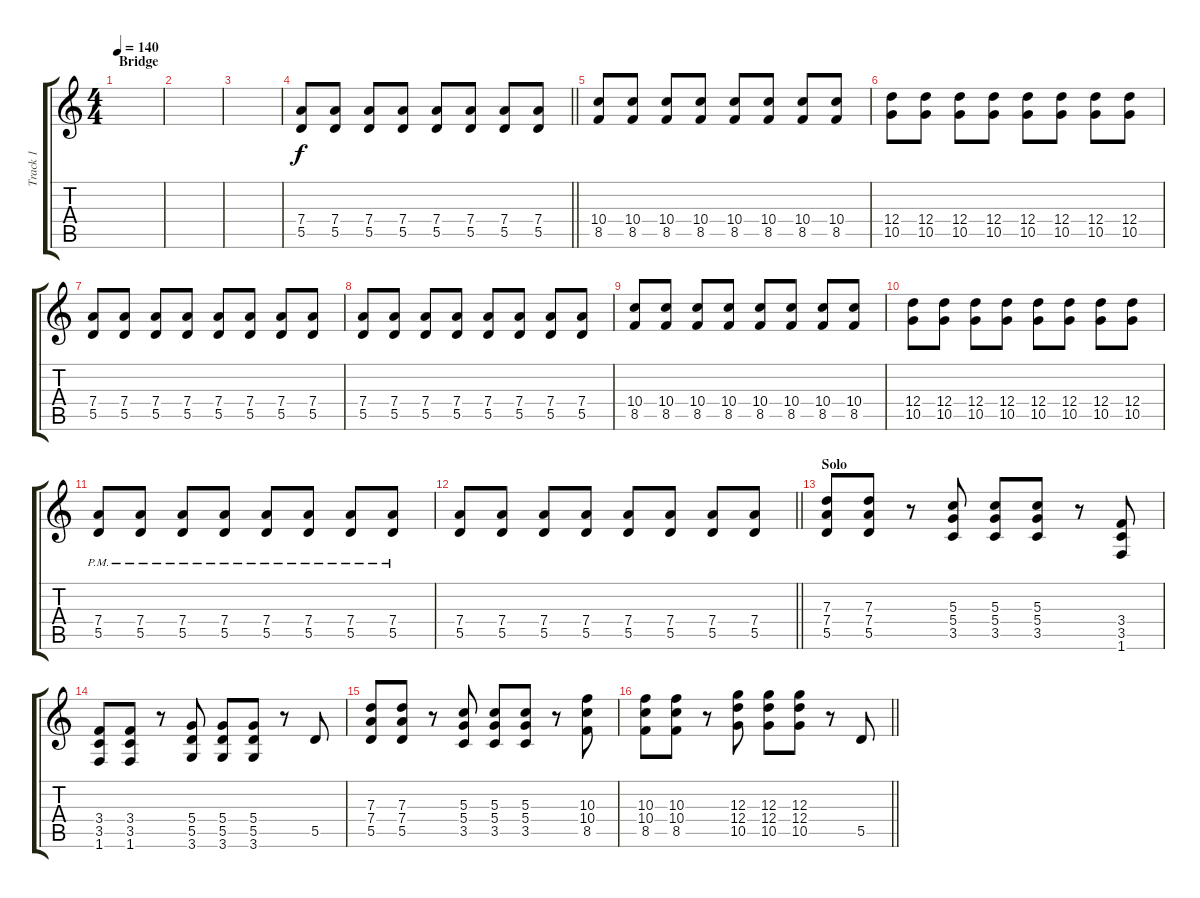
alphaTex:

\track ("Track 1" "Track 1") {instrument distortionguitar}
\staff {score tabs}
\tuning (E4 B3 G3 D3 A2 E2) {hide}
\ts (4 4)
\section ("" "Bridge")
\tempo 140
\clef g2
\ks c
|
|
|
\barLineRight lightlight
(7.4 5.5).8 (7.4 5.5).8 (7.4 5.5).8 (7.4 5.5).8 (7.4 5.5).8 (7.4 5.5).8 (7.4 5.5).8 (7.4 5.5).8 |
(10.4 8.5).8 (10.4 8.5).8 (10.4 8.5).8 (10.4 8.5).8 (10.4 8.5).8 (10.4 8.5).8 (10.4 8.5).8 (10.4 8.5).8 |
(12.4 10.5).8 (12.4 10.5).8 (12.4 10.5).8 (12.4 10.5).8 (12.4 10.5).8 (12.4 10.5).8 (12.4 10.5).8 (12.4 10.5).8 |
(7.4 5.5).8 (7.4 5.5).8 (7.4 5.5).8 (7.4 5.5).8 (7.4 5.5).8 (7.4 5.5).8 (7.4 5.5).8 (7.4 5.5).8 |
(7.4 5.5).8 (7.4 5.5).8 (7.4 5.5).8 (7.4 5.5).8 (7.4 5.5).8 (7.4 5.5).8 (7.4 5.5).8 (7.4 5.5).8 |
(10.4 8.5).8 (10.4 8.5).8 (10.4 8.5).8 (10.4 8.5).8 (10.4 8.5).8 (10.4 8.5).8 (10.4 8.5).8 (10.4 8.5).8 |
(12.4 10.5).8 (12.4 10.5).8 (12.4 10.5).8 (12.4 10.5).8 (12.4 10.5).8 (12.4 10.5).8 (12.4 10.5).8 (12.4 10.5).8 |
(7.4{pm} 5.5{pm}).8 (7.4{pm} 5.5{pm}).8 (7.4{pm} 5.5{pm}).8 (7.4{pm} 5.5{pm}).8 (7.4{pm} 5.5{pm}).8 (7.4{pm} 5.5{pm}).8 (7.4{pm} 5.5{pm}).8 (7.4{pm} 5.5{pm}).8 |
\barLineRight lightlight
(7.4 5.5).8 (7.4 5.5).8 (7.4 5.5).8 (7.4 5.5).8 (7.4 5.5).8 (7.4 5.5).8 (7.4 5.5).8 (7.4 5.5).8 |
\section ("" "Solo")
(7.3 7.4 5.5).8 (7.3 7.4 5.5).8 r.8 (5.3 5.4 3.5).8 (5.3 5.4 3.5).8 (5.3 5.4 3.5).8 r.8 (3.4 3.5 1.6).8 |
(3.4 3.5 1.6).8 (3.4 3.5 1.6).8 r.8 (5.4 5.5 3.6).8 (5.4 5.5 3.6).8 (5.4 5.5 3.6).8 r.8 5.5.8 |
(7.3 7.4 5.5).8 (7.3 7.4 5.5).8 r.8 (5.3 5.4 3.5).8 (5.3 5.4 3.5).8 (5.3 5.4 3.5).8 r.8 (10.3 10.4 8.5).8 |
\barLineRight lightlight
(10.3 10.4 8.5).8 (10.3 10.4 8.5).8 r.8 (12.3 12.4 10.5).8 (12.3 12.4 10.5).8 (12.3 12.4 10.5).8 r.8 5.5.8
